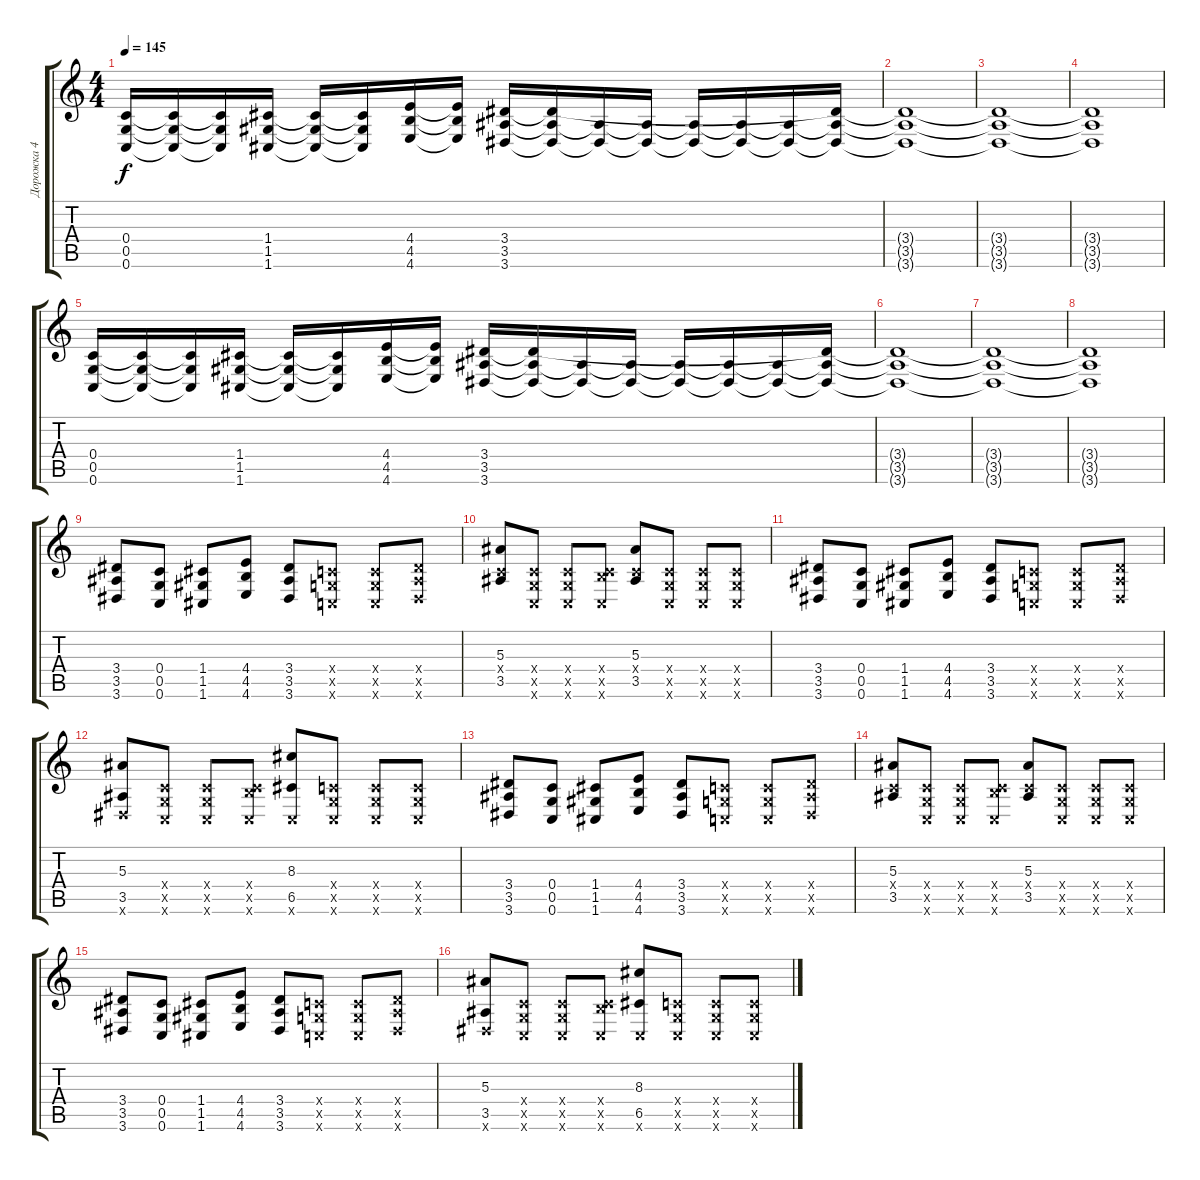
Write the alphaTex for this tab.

\track ("Дорожка 4" "Дорожка 4") {instrument distortionguitar}
\staff {score tabs}
\tuning (D4 A3 F3 C3 G2 C2) {hide}
\ts (4 4)
\tempo 145
\clef g2
\ks c
(0.4 0.5 0.6).16{dy f} (0.4{t} 0.5{t} 0.6{t}).16 (0.4{t} 0.5{t} 0.6{t}).16 (1.4 1.5 1.6).16 (1.4{t} 1.5{t} 1.6{t}).16 (1.4{t} 1.5{t} 1.6{t}).16 (4.4 4.5 4.6).16 (4.4{t} 4.5{t} 4.6{t}).16 (3.4 3.5 3.6).16 (3.4{t} 3.5{t} 3.6{t}).16 (3.5{t} 3.6{t}).16 (3.5{t} 3.6{t}).16 (3.5{t} 3.6{t}).16 (3.5{t} 3.6{t}).16 (3.5{t} 3.6{t}).16 (3.4{t} 3.5{t} 3.6{t}).16 |
(3.4{t} 3.5{t} 3.6{t}).1 |
(3.4{t} 3.5{t} 3.6{t}).1 |
(3.4{t} 3.5{t} 3.6{t}).1 |
(0.4 0.5 0.6).16 (0.4{t} 0.5{t} 0.6{t}).16 (0.4{t} 0.5{t} 0.6{t}).16 (1.4 1.5 1.6).16 (1.4{t} 1.5{t} 1.6{t}).16 (1.4{t} 1.5{t} 1.6{t}).16 (4.4 4.5 4.6).16 (4.4{t} 4.5{t} 4.6{t}).16 (3.4 3.5 3.6).16 (3.4{t} 3.5{t} 3.6{t}).16 (3.5{t} 3.6{t}).16 (3.5{t} 3.6{t}).16 (3.5{t} 3.6{t}).16 (3.5{t} 3.6{t}).16 (3.5{t} 3.6{t}).16 (3.4{t} 3.5{t} 3.6{t}).16 |
(3.4{t} 3.5{t} 3.6{t}).1 |
(3.4{t} 3.5{t} 3.6{t}).1 |
(3.4{t} 3.5{t} 3.6{t}).1 |
(3.4 3.5 3.6).8 (0.4 0.5 0.6).8 (1.4 1.5 1.6).8 (4.4 4.5 4.6).8 (3.4 3.5 3.6).8 (0.4{x} 0.5{x} 0.6{x}).8 (0.4{x} 0.5{x} 0.6{x}).8 (3.4{x} 3.5{x} 3.6{x}).8 |
(5.3 0.4{x} 3.5).8 (0.4{x} 0.5{x} 0.6{x}).8 (0.4{x} 0.5{x} 0.6{x}).8 (0.4{x} 4.5{x} 0.6{x}).8 (5.3 0.4{x} 3.5).8 (0.4{x} 0.5{x} 0.6{x}).8 (0.4{x} 0.5{x} 0.6{x}).8 (0.4{x} 0.5{x} 0.6{x}).8 |
(3.4 3.5 3.6).8 (0.4 0.5 0.6).8 (1.4 1.5 1.6).8 (4.4 4.5 4.6).8 (3.4 3.5 3.6).8 (0.4{x} 0.5{x} 0.6{x}).8 (0.4{x} 0.5{x} 0.6{x}).8 (3.4{x} 3.5{x} 3.6{x}).8 |
(5.3 3.5 3.6{x}).8 (0.4{x} 0.5{x} 0.6{x}).8 (0.4{x} 0.5{x} 0.6{x}).8 (0.4{x} 4.5{x} 0.6{x}).8 (8.3 6.5 0.6{x}).8 (0.4{x} 0.5{x} 0.6{x}).8 (0.4{x} 0.5{x} 0.6{x}).8 (0.4{x} 0.5{x} 0.6{x}).8 |
(3.4 3.5 3.6).8 (0.4 0.5 0.6).8 (1.4 1.5 1.6).8 (4.4 4.5 4.6).8 (3.4 3.5 3.6).8 (0.4{x} 0.5{x} 0.6{x}).8 (0.4{x} 0.5{x} 0.6{x}).8 (3.4{x} 3.5{x} 3.6{x}).8 |
(5.3 0.4{x} 3.5).8 (0.4{x} 0.5{x} 0.6{x}).8 (0.4{x} 0.5{x} 0.6{x}).8 (0.4{x} 4.5{x} 0.6{x}).8 (5.3 0.4{x} 3.5).8 (0.4{x} 0.5{x} 0.6{x}).8 (0.4{x} 0.5{x} 0.6{x}).8 (0.4{x} 0.5{x} 0.6{x}).8 |
(3.4 3.5 3.6).8 (0.4 0.5 0.6).8 (1.4 1.5 1.6).8 (4.4 4.5 4.6).8 (3.4 3.5 3.6).8 (0.4{x} 0.5{x} 0.6{x}).8 (0.4{x} 0.5{x} 0.6{x}).8 (3.4{x} 3.5{x} 3.6{x}).8 |
(5.3 3.5 3.6{x}).8 (0.4{x} 0.5{x} 0.6{x}).8 (0.4{x} 0.5{x} 0.6{x}).8 (0.4{x} 4.5{x} 0.6{x}).8 (8.3 6.5 0.6{x}).8 (0.4{x} 0.5{x} 0.6{x}).8 (0.4{x} 0.5{x} 0.6{x}).8 (0.4{x} 0.5{x} 0.6{x}).8
